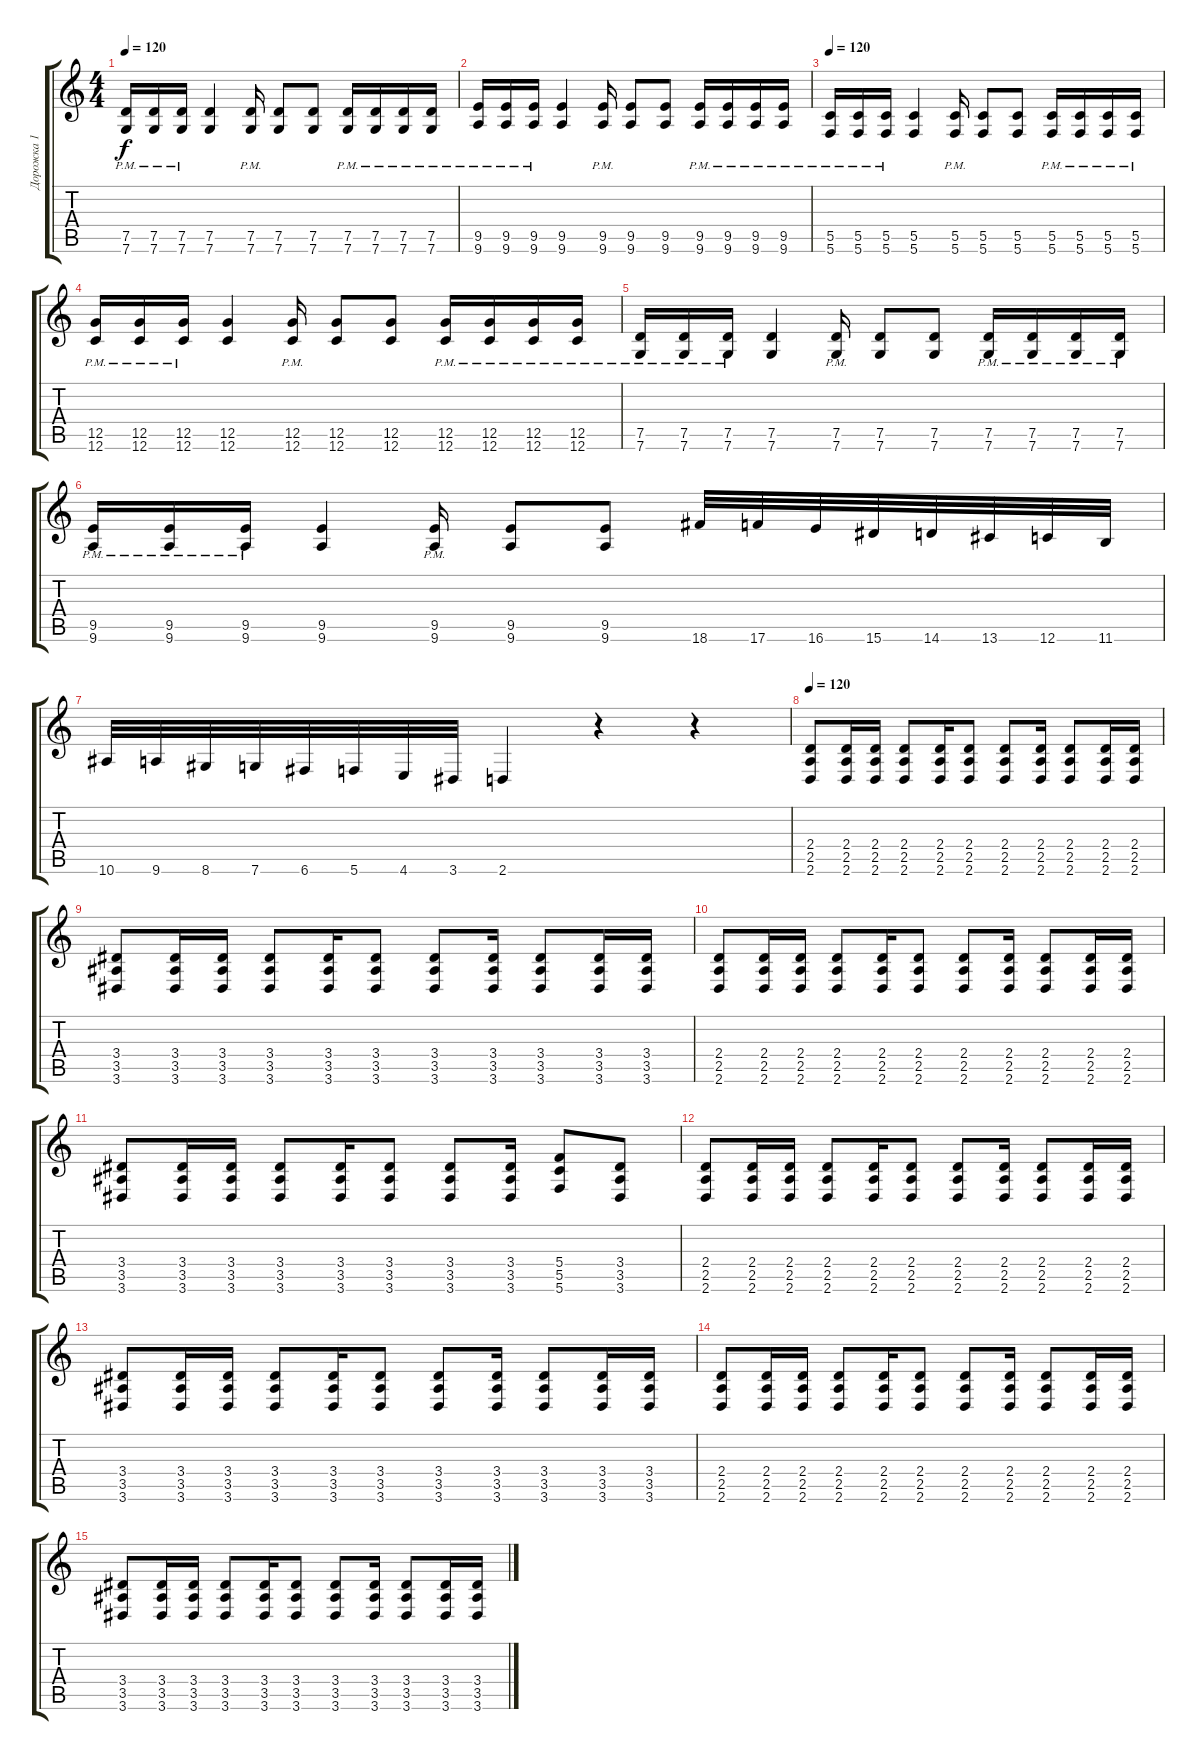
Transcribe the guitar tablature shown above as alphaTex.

\track ("Дорожка 1" "Дорожка 1") {instrument distortionguitar}
\staff {score tabs}
\tuning (D4 A3 F3 C3 G2 C2) {hide}
\ts (4 4)
\tempo 120
\clef g2
\ks c
(7.5{pm} 7.6{pm}).16{dy f} (7.5{pm} 7.6{pm}).16 (7.5{pm} 7.6{pm}).16 (7.5 7.6).4 (7.5{pm} 7.6{pm}).16 (7.5 7.6).8 (7.5 7.6).8 (7.5{pm} 7.6{pm}).16 (7.5{pm} 7.6{pm}).16 (7.5{pm} 7.6{pm}).16 (7.5{pm} 7.6{pm}).16 |
(9.5{pm} 9.6{pm}).16 (9.5{pm} 9.6{pm}).16 (9.5{pm} 9.6{pm}).16 (9.5 9.6).4 (9.5{pm} 9.6{pm}).16 (9.5 9.6).8 (9.5 9.6).8 (9.5{pm} 9.6{pm}).16 (9.5{pm} 9.6{pm}).16 (9.5{pm} 9.6{pm}).16 (9.5{pm} 9.6{pm}).16 |
\tempo 120
(5.5{pm} 5.6{pm}).16 (5.5{pm} 5.6{pm}).16 (5.5{pm} 5.6{pm}).16 (5.5 5.6).4 (5.5{pm} 5.6{pm}).16 (5.5 5.6).8 (5.5 5.6).8 (5.5{pm} 5.6{pm}).16 (5.5{pm} 5.6{pm}).16 (5.5{pm} 5.6{pm}).16 (5.5{pm} 5.6{pm}).16 |
(12.5{pm} 12.6{pm}).16 (12.5{pm} 12.6{pm}).16 (12.5{pm} 12.6{pm}).16 (12.5 12.6).4 (12.5{pm} 12.6{pm}).16 (12.5 12.6).8 (12.5 12.6).8 (12.5{pm} 12.6{pm}).16 (12.5{pm} 12.6{pm}).16 (12.5{pm} 12.6{pm}).16 (12.5{pm} 12.6{pm}).16 |
(7.5{pm} 7.6{pm}).16 (7.5{pm} 7.6{pm}).16 (7.5{pm} 7.6{pm}).16 (7.5 7.6).4 (7.5{pm} 7.6{pm}).16 (7.5 7.6).8 (7.5 7.6).8 (7.5{pm} 7.6{pm}).16 (7.5{pm} 7.6{pm}).16 (7.5{pm} 7.6{pm}).16 (7.5{pm} 7.6{pm}).16 |
(9.5{pm} 9.6{pm}).16 (9.5{pm} 9.6{pm}).16 (9.5{pm} 9.6{pm}).16 (9.5 9.6).4 (9.5{pm} 9.6{pm}).16 (9.5 9.6).8 (9.5 9.6).8 18.6.32 17.6.32 16.6.32 15.6.32 14.6.32 13.6.32 12.6.32 11.6.32 |
10.6.32 9.6.32 8.6.32 7.6.32 6.6.32 5.6.32 4.6.32 3.6.32 2.6.4 r.4 r.4 |
\tempo 120
(2.4 2.5 2.6).8 (2.4 2.5 2.6).16 (2.4 2.5 2.6).16 (2.4 2.5 2.6).8 (2.4 2.5 2.6).16 (2.4 2.5 2.6).8 (2.4 2.5 2.6).8 (2.4 2.5 2.6).16 (2.4 2.5 2.6).8 (2.4 2.5 2.6).16 (2.4 2.5 2.6).16 |
(3.4 3.5 3.6).8 (3.4 3.5 3.6).16 (3.4 3.5 3.6).16 (3.4 3.5 3.6).8 (3.4 3.5 3.6).16 (3.4 3.5 3.6).8 (3.4 3.5 3.6).8 (3.4 3.5 3.6).16 (3.4 3.5 3.6).8 (3.4 3.5 3.6).16 (3.4 3.5 3.6).16 |
(2.4 2.5 2.6).8 (2.4 2.5 2.6).16 (2.4 2.5 2.6).16 (2.4 2.5 2.6).8 (2.4 2.5 2.6).16 (2.4 2.5 2.6).8 (2.4 2.5 2.6).8 (2.4 2.5 2.6).16 (2.4 2.5 2.6).8 (2.4 2.5 2.6).16 (2.4 2.5 2.6).16 |
(3.4 3.5 3.6).8 (3.4 3.5 3.6).16 (3.4 3.5 3.6).16 (3.4 3.5 3.6).8 (3.4 3.5 3.6).16 (3.4 3.5 3.6).8 (3.4 3.5 3.6).8 (3.4 3.5 3.6).16 (5.4 5.5 5.6).8 (3.4 3.5 3.6).8 |
(2.4 2.5 2.6).8 (2.4 2.5 2.6).16 (2.4 2.5 2.6).16 (2.4 2.5 2.6).8 (2.4 2.5 2.6).16 (2.4 2.5 2.6).8 (2.4 2.5 2.6).8 (2.4 2.5 2.6).16 (2.4 2.5 2.6).8 (2.4 2.5 2.6).16 (2.4 2.5 2.6).16 |
(3.4 3.5 3.6).8 (3.4 3.5 3.6).16 (3.4 3.5 3.6).16 (3.4 3.5 3.6).8 (3.4 3.5 3.6).16 (3.4 3.5 3.6).8 (3.4 3.5 3.6).8 (3.4 3.5 3.6).16 (3.4 3.5 3.6).8 (3.4 3.5 3.6).16 (3.4 3.5 3.6).16 |
(2.4 2.5 2.6).8 (2.4 2.5 2.6).16 (2.4 2.5 2.6).16 (2.4 2.5 2.6).8 (2.4 2.5 2.6).16 (2.4 2.5 2.6).8 (2.4 2.5 2.6).8 (2.4 2.5 2.6).16 (2.4 2.5 2.6).8 (2.4 2.5 2.6).16 (2.4 2.5 2.6).16 |
(3.4 3.5 3.6).8 (3.4 3.5 3.6).16 (3.4 3.5 3.6).16 (3.4 3.5 3.6).8 (3.4 3.5 3.6).16 (3.4 3.5 3.6).8 (3.4 3.5 3.6).8 (3.4 3.5 3.6).16 (3.4 3.5 3.6).8 (3.4 3.5 3.6).16 (3.4 3.5 3.6).16
